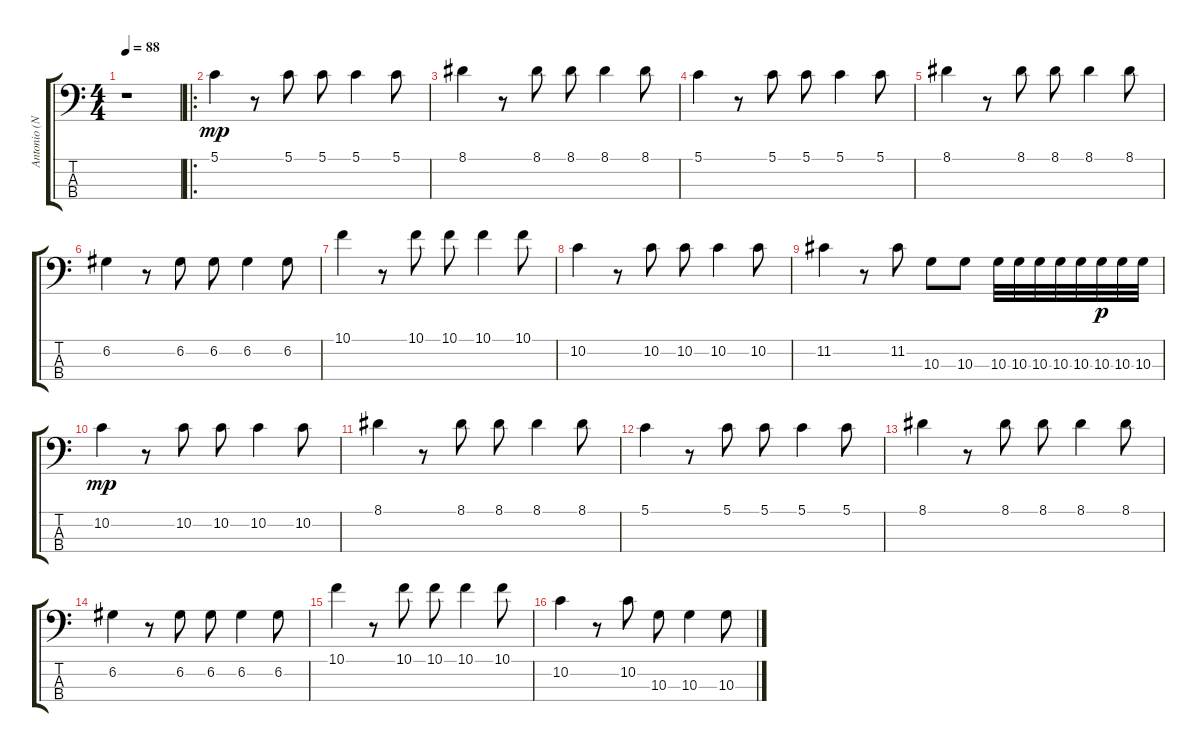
\track ("Antonio (Nagar)" "Antonio (N") {instrument electricbassfinger}
\staff {score tabs}
\tuning (G2 D2 A1 E1) {hide}
\ts (4 4)
\tempo 88
\clef f4
\ks c
r.1{dy mp instrument electricbassfinger} |
\ro
5.1.4 r.8 5.1.8 5.1.8 5.1.4 5.1.8 |
8.1.4 r.8 8.1.8 8.1.8 8.1.4 8.1.8 |
5.1.4 r.8 5.1.8 5.1.8 5.1.4 5.1.8 |
8.1.4 r.8 8.1.8 8.1.8 8.1.4 8.1.8 |
6.2.4 r.8 6.2.8 6.2.8 6.2.4 6.2.8 |
10.1.4 r.8 10.1.8 10.1.8 10.1.4 10.1.8 |
10.2.4 r.8 10.2.8 10.2.8 10.2.4 10.2.8 |
11.2.4 r.8 11.2.8 10.3.8 10.3.8 10.3.32 10.3.32 10.3.32 10.3.32 10.3.32 10.3.32{dy p} 10.3.32 10.3.32 |
10.2.4{dy mp} r.8 10.2.8 10.2.8 10.2.4 10.2.8 |
8.1.4 r.8 8.1.8 8.1.8 8.1.4 8.1.8 |
5.1.4 r.8 5.1.8 5.1.8 5.1.4 5.1.8 |
8.1.4 r.8 8.1.8 8.1.8 8.1.4 8.1.8 |
6.2.4 r.8 6.2.8 6.2.8 6.2.4 6.2.8 |
10.1.4 r.8 10.1.8 10.1.8 10.1.4 10.1.8 |
10.2.4 r.8 10.2.8 10.3.8 10.3.4 10.3.8
